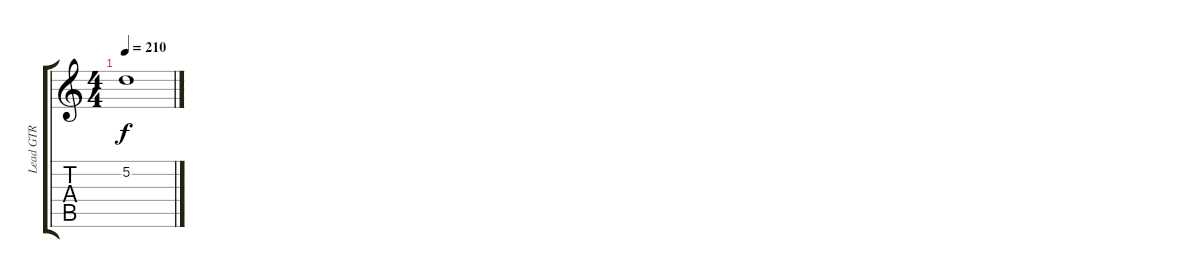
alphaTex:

\track ("Lead GTR" "Lead GTR") {instrument electricguitarjazz}
\staff {score tabs}
\tuning (D4 A3 F3 C3 G2 C2) {hide}
\ts (4 4)
\tempo 210
\clef g2
\ks c
5.2{t}.1{dy f}
